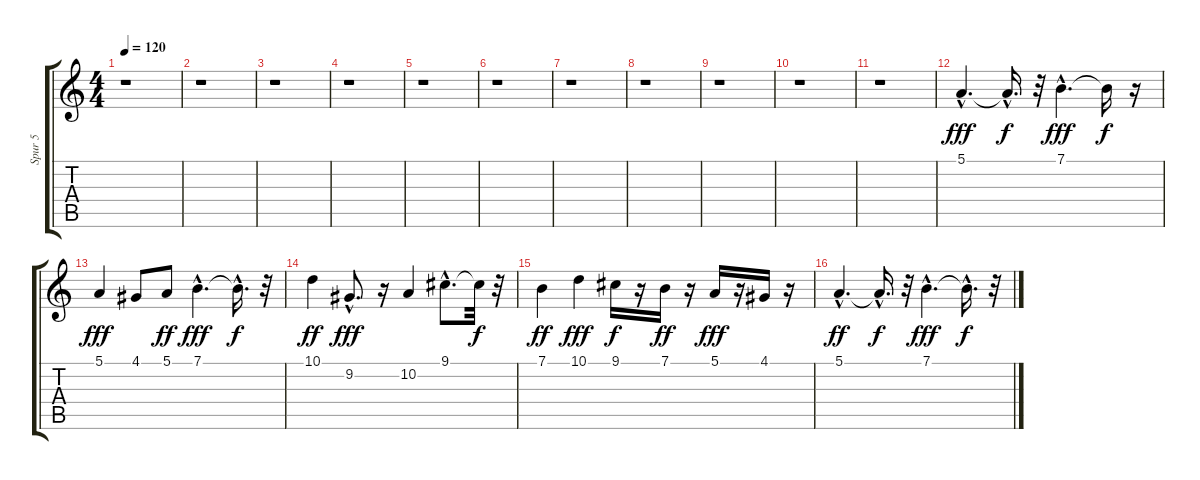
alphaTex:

\track ("Spur 5" "Spur 5") {instrument altosax}
\staff {score tabs}
\tuning (E4 B3 G3 D3 A2 E2) {hide}
\ts (4 4)
\tempo 120
\clef g2
\ks c
r.1{dy f} |
r.1 |
r.1 |
r.1 |
r.1 |
r.1 |
r.1 |
r.1 |
r.1 |
r.1 |
r.1 |
5.1{hac}.4{d dy fff} 5.1{hac t}.16{d dy f} r.32 7.1{hac}.4{d dy fff} 7.1{t}.16{dy f} r.16 |
5.1.4{dy fff} 4.1.8 5.1.8{dy ff} 7.1{hac}.4{d dy fff} 7.1{hac t}.16{d dy f} r.32 |
10.1.4{dy ff} 9.2{hac}.8{d dy fff} r.16 10.2.4 9.1{hac}.8{d} 9.1{t}.32{dy f} r.32 |
7.1.4{dy ff} 10.1.4{dy fff} 9.1.16{dy f} r.16 7.1.16{dy ff} r.16 5.1.16{dy fff} r.16 4.1.16 r.16 |
5.1{hac}.4{d dy ff} 5.1{hac t}.16{d dy f} r.32 7.1{hac}.4{d dy fff} 7.1{hac t}.16{d dy f} r.32
